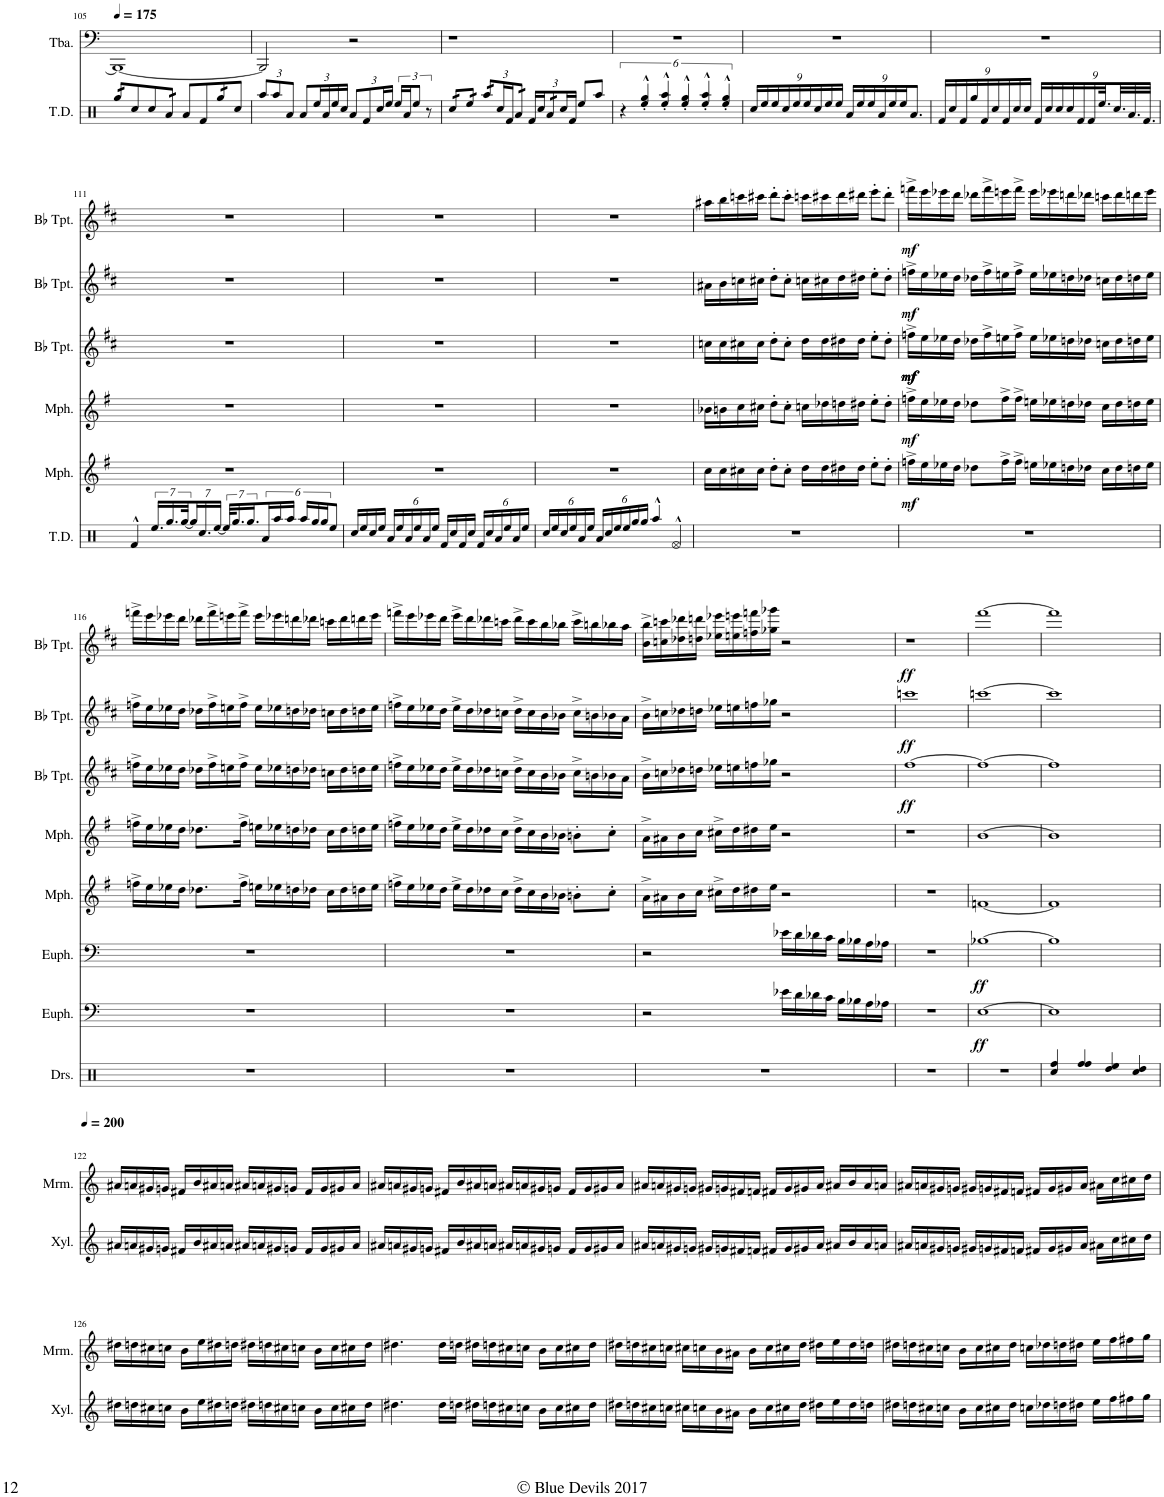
**kern	**kern	**kern	**kern	**dynam	**kern	**dynam	**kern	**dynam	**kern	**dynam	**kern	**dynam	**kern	**dynam	**kern	**dynam
*part10	*part9	*part8	*part7	*part7	*part6	*part6	*part5	*part5	*part4	*part4	*part3	*part3	*part2	*part2	*part1	*part1
*staff10	*staff9	*staff8	*staff7	*staff7	*staff6	*staff6	*staff5	*staff5	*staff4	*staff4	*staff3	*staff3	*staff2	*staff2	*staff1	*staff1
*I"Xylophone	*I"Marimba	*I"Tuba 1	*I"Euphonium	*	*I"Euphonium 1	*	*I"Mellophone 2	*	*I"Mellophone 1	*	*I"Bb Trumpet 3	*	*I"Bb Trumpet 2	*	*I"Bb Trumpet 1	*
*I'Xyl.	*I'Mrm.	*I'Tba.	*I'Euph.	*	*I'Euph.	*	*I'Mph.	*	*I'Mph.	*	*I'Bb Tpt.	*	*I'Bb Tpt.	*	*I'Bb Tpt.	*
!!LO:PB:g=z
*clefG2	*clefG2	*clefF4	*clefF4	*	*clefF4	*	*clefG2	*	*clefG2	*	*clefG2	*	*clefG2	*	*clefG2	*
*Trd-7c-12	*	*	*	*	*	*	*Trd4c7	*	*Trd4c7	*	*Trd1c2	*	*Trd1c2	*	*Trd1c2	*
*k[]	*k[]	*k[]	*k[]	*	*k[]	*	*k[f#]	*	*k[f#]	*	*k[f#c#]	*	*k[f#c#]	*	*k[f#c#]	*
*M4/4	*M4/4	*M4/4	*M4/4	*	*M4/4	*	*M4/4	*	*M4/4	*	*M4/4	*	*M4/4	*	*M4/4	*
=105	=105	=105	=105	=105	=105	=105	=105	=105	=105	=105	=105	=105	=105	=105	=105	=105
1r	1r	1BBB-_	1r	.	1r	.	1r	.	1r	.	1r	.	1r	.	1r	.
=106	=106	=106	=106	=106	=106	=106	=106	=106	=106	=106	=106	=106	=106	=106	=106	=106
1r	1r	2BBB-/]	1r	.	1r	.	1r	.	1r	.	1r	.	1r	.	1r	.
.	.	2r	.	.	.	.	.	.	.	.	.	.	.	.	.	.
=107	=107	=107	=107	=107	=107	=107	=107	=107	=107	=107	=107	=107	=107	=107	=107	=107
1r	1r	1r	1r	.	1r	.	1r	.	1r	.	1r	.	1r	.	1r	.
=108	=108	=108	=108	=108	=108	=108	=108	=108	=108	=108	=108	=108	=108	=108	=108	=108
1r	1r	1r	1r	.	1r	.	1r	.	1r	.	1r	.	1r	.	1r	.
=109	=109	=109	=109	=109	=109	=109	=109	=109	=109	=109	=109	=109	=109	=109	=109	=109
1r	1r	1r	1r	.	1r	.	1r	.	1r	.	1r	.	1r	.	1r	.
=110	=110	=110	=110	=110	=110	=110	=110	=110	=110	=110	=110	=110	=110	=110	=110	=110
1r	1r	1r	1r	.	1r	.	1r	.	1r	.	1r	.	1r	.	1r	.
!!LO:LB:g=z
=111	=111	=111	=111	=111	=111	=111	=111	=111	=111	=111	=111	=111	=111	=111	=111	=111
1r	1r	1r	1r	.	1r	.	1r	.	1r	.	1r	.	1r	.	1r	.
=112	=112	=112	=112	=112	=112	=112	=112	=112	=112	=112	=112	=112	=112	=112	=112	=112
1r	1r	1r	1r	.	1r	.	1r	.	1r	.	1r	.	1r	.	1r	.
=113	=113	=113	=113	=113	=113	=113	=113	=113	=113	=113	=113	=113	=113	=113	=113	=113
1r	1r	1r	1r	.	1r	.	1r	.	1r	.	1r	.	1r	.	1r	.
=114	=114	=114	=114	=114	=114	=114	=114	=114	=114	=114	=114	=114	=114	=114	=114	=114
1r	1r	1r	1r	.	1r	.	16cc\LL	.	16b-X\LL	.	16ccn\LL	.	16a#X\LL	.	16aa#X\LL	.
.	.	.	.	.	.	.	16cc\	.	16bn\	.	16cc\	.	16b\	.	16bb\	.
.	.	.	.	.	.	.	16cc#X\	.	16cc\	.	16cc#X\	.	16ccn\	.	16cccn\	.
.	.	.	.	.	.	.	16cc#\JJ	.	16cc#X\JJ	.	16cc#\JJ	.	16cc#X\JJ	.	16ccc#X\JJ	.
.	.	.	.	.	.	.	8dd'\L	.	8dd'\L	.	8dd'\L	.	8dd'\L	.	8ddd'\L	.
.	.	.	.	.	.	.	8cc#'\J	.	8cc#'\J	.	8cc#'\J	.	8cc#'\J	.	8ccc#'\J	.
.	.	.	.	.	.	.	16dd\LL	.	16ccn\LL	.	16dd\LL	.	16ccn\LL	.	16cccn\LL	.
.	.	.	.	.	.	.	16dd\	.	16dd-X\	.	16dd\	.	16cc#X\	.	16ccc#X\	.
.	.	.	.	.	.	.	16dd#X\	.	16ddn\	.	16dd#X\	.	16dd\	.	16ddd\	.
.	.	.	.	.	.	.	16dd#\JJ	.	16dd#X\JJ	.	16dd#\JJ	.	16dd#X\JJ	.	16ddd#X\JJ	.
.	.	.	.	.	.	.	8ee'\L	.	8ee'\L	.	8ee'\L	.	8ee'\L	.	8eee'\L	.
.	.	.	.	.	.	.	8dd#'\J	.	8dd#'\J	.	8dd#'\J	.	8dd#'\J	.	8ddd#'\J	.
=115	=115	=115	=115	=115	=115	=115	=115	=115	=115	=115	=115	=115	=115	=115	=115	=115
!	!	!	!	!	!	!	!	!LO:DY:b	!	!LO:DY:b	!	!LO:DY:b	!	!	!	!
!	!	!	!	!	!	!	!	!	!	!	!	!LO:DY:n=1:b	!	!	!	!
!	!	!	!	!	!	!	!	!	!	!	!	!LO:DY:n=2:b	!	!LO:DY:b	!	!LO:DY:b
1r	1r	1r	1r	.	1r	.	16ffn^\LL	mf	16ffn^\LL	mf	16ffn^\LL	mf mf mf	16ffn^\LL	mf	16fffn^\LL	mf
.	.	.	.	.	.	.	16ee\	.	16ee\	.	16ee\	.	16ee\	.	16eee\	.
.	.	.	.	.	.	.	16ee-X\	.	16ee-X\	.	16ee-X\	.	16ee-X\	.	16eee-X\	.
.	.	.	.	.	.	.	16dd\JJ	.	16dd\JJ	.	16dd\JJ	.	16dd\JJ	.	16ddd\JJ	.
.	.	.	.	.	.	.	8dd-X\L	.	8dd-X\L	.	16dd-X\LL	.	16dd-X\LL	.	16ddd-X\LL	.
.	.	.	.	.	.	.	.	.	.	.	16ff^\	.	16ff^\	.	16fff^\	.
.	.	.	.	.	.	.	16ff^\L	.	16ff^\L	.	16een\	.	16een\	.	16eeen\	.
.	.	.	.	.	.	.	16ff^\JJ	.	16ff^\JJ	.	16ff^\JJ	.	16ff^\JJ	.	16fff^\JJ	.
.	.	.	.	.	.	.	16een\LL	.	16een\LL	.	16ee\LL	.	16ee\LL	.	16eee\LL	.
.	.	.	.	.	.	.	16ee-X\	.	16ee-X\	.	16ee-X\	.	16ee-X\	.	16eee-X\	.
.	.	.	.	.	.	.	16ddn\	.	16ddn\	.	16ddn\	.	16ddn\	.	16dddn\	.
.	.	.	.	.	.	.	16dd-X\JJ	.	16dd-X\JJ	.	16dd-X\JJ	.	16dd-X\JJ	.	16ddd-X\JJ	.
.	.	.	.	.	.	.	16cc\LL	.	16cc\LL	.	16ccn\LL	.	16ccn\LL	.	16cccn\LL	.
.	.	.	.	.	.	.	16dd-\	.	16dd-\	.	16dd-\	.	16dd-\	.	16ddd-\	.
.	.	.	.	.	.	.	16ddn\	.	16ddn\	.	16ddn\	.	16ddn\	.	16dddn\	.
.	.	.	.	.	.	.	16ee-\JJ	.	16ee-\JJ	.	16ee-\JJ	.	16ee-\JJ	.	16eee-\JJ	.
!!LO:LB:g=z
=116	=116	=116	=116	=116	=116	=116	=116	=116	=116	=116	=116	=116	=116	=116	=116	=116
1r	1r	1r	1r	.	1r	.	16ffn^\LL	.	16ffn^\LL	.	16ffn^\LL	.	16ffn^\LL	.	16fffn^\LL	.
.	.	.	.	.	.	.	16ee\	.	16ee\	.	16ee\	.	16ee\	.	16eee\	.
.	.	.	.	.	.	.	16ee-X\	.	16ee-X\	.	16ee-X\	.	16ee-X\	.	16eee-X\	.
.	.	.	.	.	.	.	16dd\JJ	.	16dd\JJ	.	16dd\JJ	.	16dd\JJ	.	16ddd\JJ	.
.	.	.	.	.	.	.	8.dd-X\L	.	8.dd-X\L	.	16dd-X\LL	.	16dd-X\LL	.	16ddd-X\LL	.
.	.	.	.	.	.	.	.	.	.	.	16ff^\	.	16ff^\	.	16fff^\	.
.	.	.	.	.	.	.	.	.	.	.	16een\	.	16een\	.	16eeen\	.
.	.	.	.	.	.	.	16ff^\Jk	.	16ff^\Jk	.	16ff^\JJ	.	16ff^\JJ	.	16fff^\JJ	.
.	.	.	.	.	.	.	16een\LL	.	16een\LL	.	16ee\LL	.	16ee\LL	.	16eee\LL	.
.	.	.	.	.	.	.	16ee-X\	.	16ee-X\	.	16ee-X\	.	16ee-X\	.	16eee-X\	.
.	.	.	.	.	.	.	16ddn\	.	16ddn\	.	16ddn\	.	16ddn\	.	16dddn\	.
.	.	.	.	.	.	.	16dd-X\JJ	.	16dd-X\JJ	.	16dd-X\JJ	.	16dd-X\JJ	.	16ddd-X\JJ	.
.	.	.	.	.	.	.	16cc\LL	.	16cc\LL	.	16ccn\LL	.	16ccn\LL	.	16cccn\LL	.
.	.	.	.	.	.	.	16dd-\	.	16dd-\	.	16dd-\	.	16dd-\	.	16ddd-\	.
.	.	.	.	.	.	.	16ddn\	.	16ddn\	.	16ddn\	.	16ddn\	.	16dddn\	.
.	.	.	.	.	.	.	16ee-\JJ	.	16ee-\JJ	.	16ee-\JJ	.	16ee-\JJ	.	16eee-\JJ	.
=117	=117	=117	=117	=117	=117	=117	=117	=117	=117	=117	=117	=117	=117	=117	=117	=117
1r	1r	1r	1r	.	1r	.	16ffn^\LL	.	16ffn^\LL	.	16ffn^\LL	.	16ffn^\LL	.	16fffn^\LL	.
.	.	.	.	.	.	.	16ee\	.	16ee\	.	16ee\	.	16ee\	.	16eee\	.
.	.	.	.	.	.	.	16ee-X\	.	16ee-X\	.	16ee-X\	.	16ee-X\	.	16eee-X\	.
.	.	.	.	.	.	.	16dd\JJ	.	16dd\JJ	.	16dd\JJ	.	16dd\JJ	.	16ddd\JJ	.
.	.	.	.	.	.	.	16ee-^\LL	.	16ee-^\LL	.	16ee-^\LL	.	16ee-^\LL	.	16eee-^\LL	.
.	.	.	.	.	.	.	16dd\	.	16dd\	.	16dd\	.	16dd\	.	16ddd\	.
.	.	.	.	.	.	.	16dd-X\	.	16dd-X\	.	16dd-X\	.	16dd-X\	.	16ddd-X\	.
.	.	.	.	.	.	.	16cc\JJ	.	16cc\JJ	.	16ccn\JJ	.	16ccn\JJ	.	16cccn\JJ	.
.	.	.	.	.	.	.	16dd-^\LL	.	16dd-^\LL	.	16dd-^\LL	.	16dd-^\LL	.	16ddd-^\LL	.
.	.	.	.	.	.	.	16cc\	.	16cc\	.	16cc\	.	16cc\	.	16ccc\	.
.	.	.	.	.	.	.	16b\	.	16b\	.	16b\	.	16b\	.	16bb\	.
.	.	.	.	.	.	.	16b-X\JJ	.	16b-X\JJ	.	16b-X\JJ	.	16b-X\JJ	.	16bb-X\JJ	.
.	.	.	.	.	.	.	8bn'\L	.	8bn'\L	.	16cc^\LL	.	16cc^\LL	.	16ccc^\LL	.
.	.	.	.	.	.	.	.	.	.	.	16bn\	.	16bn\	.	16bbn\	.
.	.	.	.	.	.	.	8cc'\J	.	8cc'\J	.	16b-X\	.	16b-X\	.	16bb-X\	.
.	.	.	.	.	.	.	.	.	.	.	16a\JJ	.	16a\JJ	.	16aa\JJ	.
=118	=118	=118	=118	=118	=118	=118	=118	=118	=118	=118	=118	=118	=118	=118	=118	=118
1r	1r	1r	2r	.	2r	.	16a^\LL	.	16a^\LL	.	16b^\LL	.	16b^\LL	.	16b\^ 16bb\^LL	.
.	.	.	.	.	.	.	16a#X\	.	16a#X\	.	16ccn\	.	16ccn\	.	16ccn\ 16cccn\	.
.	.	.	.	.	.	.	16b\	.	16b\	.	16dd-X\	.	16dd-X\	.	16dd-X\ 16ddd-X\	.
.	.	.	.	.	.	.	16cc\JJ	.	16cc\JJ	.	16ddn\JJ	.	16ddn\JJ	.	16ddn\ 16dddn\JJ	.
.	.	.	.	.	.	.	16cc#X^\LL	.	16cc#X^\LL	.	16ee-X\LL	.	16ee-X\LL	.	16ee-X\ 16eee-X\LL	.
.	.	.	.	.	.	.	16dd\	.	16dd\	.	16een\	.	16een\	.	16een\ 16eeen\	.
.	.	.	.	.	.	.	16dd#X\	.	16dd#X\	.	16ffn\	.	16ffn\	.	16ffn\ 16fffn\	.
.	.	.	.	.	.	.	16ee\JJ	.	16ee\JJ	.	16gg-X\JJ	.	16gg-X\JJ	.	16gg-X\ 16ggg-X\JJ	.
.	.	.	16e-X\LL	.	16e-X\LL	.	2r	.	2r	.	2r	.	2r	.	2r	.
.	.	.	16d\	.	16d\	.	.	.	.	.	.	.	.	.	.	.
.	.	.	16d-X\	.	16d-X\	.	.	.	.	.	.	.	.	.	.	.
.	.	.	16c\JJ	.	16c\JJ	.	.	.	.	.	.	.	.	.	.	.
.	.	.	16B\LL	.	16B\LL	.	.	.	.	.	.	.	.	.	.	.
.	.	.	16B-X\	.	16B-X\	.	.	.	.	.	.	.	.	.	.	.
.	.	.	16A\	.	16A\	.	.	.	.	.	.	.	.	.	.	.
.	.	.	16A-X\JJ	.	16A-X\JJ	.	.	.	.	.	.	.	.	.	.	.
=119	=119	=119	=119	=119	=119	=119	=119	=119	=119	=119	=119	=119	=119	=119	=119	=119
!	!	!	!	!	!	!	!	!	!	!	!	!LO:DY:b	!	!LO:DY:b	!	!LO:DY:b
1r	1r	1r	1r	.	1r	.	1r	.	1r	.	[1ff#	ff	1cccn	ff	1r	ff
=120	=120	=120	=120	=120	=120	=120	=120	=120	=120	=120	=120	=120	=120	=120	=120	=120
!	!	!	!	!LO:DY:b	!	!LO:DY:b	!	!	!	!	!	!	!	!	!	!
1r	1r	1r	[1E	ff	[1B-X	ff	[1fn	.	[1b	.	1ff#_	.	[1cccn	.	[1fff#	.
=121	=121	=121	=121	=121	=121	=121	=121	=121	=121	=121	=121	=121	=121	=121	=121	=121
1r	1r	1r	1E]	.	1B-]	.	1f]	.	1b]	.	1ff#]	.	1ccc]	.	1fff#]	.
!!LO:LB:g=z
=122	=122	=122	=122	=122	=122	=122	=122	=122	=122	=122	=122	=122	=122	=122	=122	=122
16a#X/LL	16a#X/LL	1r	1r	.	1r	.	1r	.	1r	.	1r	.	1r	.	1r	.
16an/	16an/	.	.	.	.	.	.	.	.	.	.	.	.	.	.	.
16g#X/	16g#X/	.	.	.	.	.	.	.	.	.	.	.	.	.	.	.
16gn/JJ	16gn/JJ	.	.	.	.	.	.	.	.	.	.	.	.	.	.	.
16f#X/LL	16f#X/LL	.	.	.	.	.	.	.	.	.	.	.	.	.	.	.
16b/	16b/	.	.	.	.	.	.	.	.	.	.	.	.	.	.	.
16a#X/	16a#X/	.	.	.	.	.	.	.	.	.	.	.	.	.	.	.
16an/JJ	16an/JJ	.	.	.	.	.	.	.	.	.	.	.	.	.	.	.
16a#X/LL	16a#X/LL	.	.	.	.	.	.	.	.	.	.	.	.	.	.	.
16an/	16an/	.	.	.	.	.	.	.	.	.	.	.	.	.	.	.
16g#X/	16g#X/	.	.	.	.	.	.	.	.	.	.	.	.	.	.	.
16gn/JJ	16gn/JJ	.	.	.	.	.	.	.	.	.	.	.	.	.	.	.
16f#/LL	16f#/LL	.	.	.	.	.	.	.	.	.	.	.	.	.	.	.
16g/	16g/	.	.	.	.	.	.	.	.	.	.	.	.	.	.	.
16g#X/	16g#X/	.	.	.	.	.	.	.	.	.	.	.	.	.	.	.
16a/JJ	16a/JJ	.	.	.	.	.	.	.	.	.	.	.	.	.	.	.
=123	=123	=123	=123	=123	=123	=123	=123	=123	=123	=123	=123	=123	=123	=123	=123	=123
16a#X/LL	16a#X/LL	1r	1r	.	1r	.	1r	.	1r	.	1r	.	1r	.	1r	.
16an/	16an/	.	.	.	.	.	.	.	.	.	.	.	.	.	.	.
16g#X/	16g#X/	.	.	.	.	.	.	.	.	.	.	.	.	.	.	.
16gn/JJ	16gn/JJ	.	.	.	.	.	.	.	.	.	.	.	.	.	.	.
16f#X/LL	16f#X/LL	.	.	.	.	.	.	.	.	.	.	.	.	.	.	.
16b/	16b/	.	.	.	.	.	.	.	.	.	.	.	.	.	.	.
16a#X/	16a#X/	.	.	.	.	.	.	.	.	.	.	.	.	.	.	.
16an/JJ	16an/JJ	.	.	.	.	.	.	.	.	.	.	.	.	.	.	.
16a#X/LL	16a#X/LL	.	.	.	.	.	.	.	.	.	.	.	.	.	.	.
16an/	16an/	.	.	.	.	.	.	.	.	.	.	.	.	.	.	.
16g#X/	16g#X/	.	.	.	.	.	.	.	.	.	.	.	.	.	.	.
16gn/JJ	16gn/JJ	.	.	.	.	.	.	.	.	.	.	.	.	.	.	.
16f#/LL	16f#/LL	.	.	.	.	.	.	.	.	.	.	.	.	.	.	.
16g/	16g/	.	.	.	.	.	.	.	.	.	.	.	.	.	.	.
16g#X/	16g#X/	.	.	.	.	.	.	.	.	.	.	.	.	.	.	.
16a/JJ	16a/JJ	.	.	.	.	.	.	.	.	.	.	.	.	.	.	.
=124	=124	=124	=124	=124	=124	=124	=124	=124	=124	=124	=124	=124	=124	=124	=124	=124
16a#X/LL	16a#X/LL	1r	1r	.	1r	.	1r	.	1r	.	1r	.	1r	.	1r	.
16an/	16an/	.	.	.	.	.	.	.	.	.	.	.	.	.	.	.
16g#X/	16g#X/	.	.	.	.	.	.	.	.	.	.	.	.	.	.	.
16gn/JJ	16gn/JJ	.	.	.	.	.	.	.	.	.	.	.	.	.	.	.
16g#X/LL	16g#X/LL	.	.	.	.	.	.	.	.	.	.	.	.	.	.	.
16gn/	16gn/	.	.	.	.	.	.	.	.	.	.	.	.	.	.	.
16f#X/	16f#X/	.	.	.	.	.	.	.	.	.	.	.	.	.	.	.
16fn/JJ	16fn/JJ	.	.	.	.	.	.	.	.	.	.	.	.	.	.	.
16f#X/LL	16f#X/LL	.	.	.	.	.	.	.	.	.	.	.	.	.	.	.
16g/	16g/	.	.	.	.	.	.	.	.	.	.	.	.	.	.	.
16g#X/	16g#X/	.	.	.	.	.	.	.	.	.	.	.	.	.	.	.
16a/JJ	16a/JJ	.	.	.	.	.	.	.	.	.	.	.	.	.	.	.
16a#X/LL	16a#X/LL	.	.	.	.	.	.	.	.	.	.	.	.	.	.	.
16b/	16b/	.	.	.	.	.	.	.	.	.	.	.	.	.	.	.
16a#/	16a#/	.	.	.	.	.	.	.	.	.	.	.	.	.	.	.
16an/JJ	16an/JJ	.	.	.	.	.	.	.	.	.	.	.	.	.	.	.
=125	=125	=125	=125	=125	=125	=125	=125	=125	=125	=125	=125	=125	=125	=125	=125	=125
16a#X/LL	16a#X/LL	1r	1r	.	1r	.	1r	.	1r	.	1r	.	1r	.	1r	.
16an/	16an/	.	.	.	.	.	.	.	.	.	.	.	.	.	.	.
16g#X/	16g#X/	.	.	.	.	.	.	.	.	.	.	.	.	.	.	.
16gn/JJ	16gn/JJ	.	.	.	.	.	.	.	.	.	.	.	.	.	.	.
16g#X/LL	16g#X/LL	.	.	.	.	.	.	.	.	.	.	.	.	.	.	.
16gn/	16gn/	.	.	.	.	.	.	.	.	.	.	.	.	.	.	.
16f#X/	16f#X/	.	.	.	.	.	.	.	.	.	.	.	.	.	.	.
16fn/JJ	16fn/JJ	.	.	.	.	.	.	.	.	.	.	.	.	.	.	.
16f#X/LL	16f#X/LL	.	.	.	.	.	.	.	.	.	.	.	.	.	.	.
16g/	16g/	.	.	.	.	.	.	.	.	.	.	.	.	.	.	.
16g#X/	16g#X/	.	.	.	.	.	.	.	.	.	.	.	.	.	.	.
16a/JJ	16a/JJ	.	.	.	.	.	.	.	.	.	.	.	.	.	.	.
16a#X\LL	16a#X\LL	.	.	.	.	.	.	.	.	.	.	.	.	.	.	.
16cc\	16cc\	.	.	.	.	.	.	.	.	.	.	.	.	.	.	.
16cc#X\	16cc#X\	.	.	.	.	.	.	.	.	.	.	.	.	.	.	.
16dd\JJ	16dd\JJ	.	.	.	.	.	.	.	.	.	.	.	.	.	.	.
!!LO:LB:g=z
=126	=126	=126	=126	=126	=126	=126	=126	=126	=126	=126	=126	=126	=126	=126	=126	=126
16dd#X\LL	16dd#X\LL	1r	1r	.	1r	.	1r	.	1r	.	1r	.	1r	.	1r	.
16ddn\	16ddn\	.	.	.	.	.	.	.	.	.	.	.	.	.	.	.
16cc#X\	16cc#X\	.	.	.	.	.	.	.	.	.	.	.	.	.	.	.
16ccn\JJ	16ccn\JJ	.	.	.	.	.	.	.	.	.	.	.	.	.	.	.
16b\LL	16b\LL	.	.	.	.	.	.	.	.	.	.	.	.	.	.	.
16ee\	16ee\	.	.	.	.	.	.	.	.	.	.	.	.	.	.	.
16dd#X\	16dd#X\	.	.	.	.	.	.	.	.	.	.	.	.	.	.	.
16ddn\JJ	16ddn\JJ	.	.	.	.	.	.	.	.	.	.	.	.	.	.	.
16dd#X\LL	16dd#X\LL	.	.	.	.	.	.	.	.	.	.	.	.	.	.	.
16ddn\	16ddn\	.	.	.	.	.	.	.	.	.	.	.	.	.	.	.
16cc#X\	16cc#X\	.	.	.	.	.	.	.	.	.	.	.	.	.	.	.
16ccn\JJ	16ccn\JJ	.	.	.	.	.	.	.	.	.	.	.	.	.	.	.
16b\LL	16b\LL	.	.	.	.	.	.	.	.	.	.	.	.	.	.	.
16cc\	16cc\	.	.	.	.	.	.	.	.	.	.	.	.	.	.	.
16cc#X\	16cc#X\	.	.	.	.	.	.	.	.	.	.	.	.	.	.	.
16dd\JJ	16dd\JJ	.	.	.	.	.	.	.	.	.	.	.	.	.	.	.
=127	=127	=127	=127	=127	=127	=127	=127	=127	=127	=127	=127	=127	=127	=127	=127	=127
4.dd#X\	4.dd#X\	1r	1r	.	1r	.	1r	.	1r	.	1r	.	1r	.	1r	.
16dd#\LL	16dd#\LL	.	.	.	.	.	.	.	.	.	.	.	.	.	.	.
16ddn\JJ	16ddn\JJ	.	.	.	.	.	.	.	.	.	.	.	.	.	.	.
16dd#X\LL	16dd#X\LL	.	.	.	.	.	.	.	.	.	.	.	.	.	.	.
16ddn\	16ddn\	.	.	.	.	.	.	.	.	.	.	.	.	.	.	.
16cc#X\	16cc#X\	.	.	.	.	.	.	.	.	.	.	.	.	.	.	.
16ccn\JJ	16ccn\JJ	.	.	.	.	.	.	.	.	.	.	.	.	.	.	.
16b\LL	16b\LL	.	.	.	.	.	.	.	.	.	.	.	.	.	.	.
16cc\	16cc\	.	.	.	.	.	.	.	.	.	.	.	.	.	.	.
16cc#X\	16cc#X\	.	.	.	.	.	.	.	.	.	.	.	.	.	.	.
16dd\JJ	16dd\JJ	.	.	.	.	.	.	.	.	.	.	.	.	.	.	.
=128	=128	=128	=128	=128	=128	=128	=128	=128	=128	=128	=128	=128	=128	=128	=128	=128
16dd#X\LL	16dd#X\LL	1r	1r	.	1r	.	1r	.	1r	.	1r	.	1r	.	1r	.
16ddn\	16ddn\	.	.	.	.	.	.	.	.	.	.	.	.	.	.	.
16cc#X\	16cc#X\	.	.	.	.	.	.	.	.	.	.	.	.	.	.	.
16ccn\JJ	16ccn\JJ	.	.	.	.	.	.	.	.	.	.	.	.	.	.	.
16cc#X\LL	16cc#X\LL	.	.	.	.	.	.	.	.	.	.	.	.	.	.	.
16ccn\	16ccn\	.	.	.	.	.	.	.	.	.	.	.	.	.	.	.
16b\	16b\	.	.	.	.	.	.	.	.	.	.	.	.	.	.	.
16a#X\JJ	16a#X\JJ	.	.	.	.	.	.	.	.	.	.	.	.	.	.	.
16b\LL	16b\LL	.	.	.	.	.	.	.	.	.	.	.	.	.	.	.
16cc\	16cc\	.	.	.	.	.	.	.	.	.	.	.	.	.	.	.
16cc#X\	16cc#X\	.	.	.	.	.	.	.	.	.	.	.	.	.	.	.
16dd\JJ	16dd\JJ	.	.	.	.	.	.	.	.	.	.	.	.	.	.	.
16dd#X\LL	16dd#X\LL	.	.	.	.	.	.	.	.	.	.	.	.	.	.	.
16ee\	16ee\	.	.	.	.	.	.	.	.	.	.	.	.	.	.	.
16dd#\	16dd#\	.	.	.	.	.	.	.	.	.	.	.	.	.	.	.
16ddn\JJ	16ddn\JJ	.	.	.	.	.	.	.	.	.	.	.	.	.	.	.
=129	=129	=129	=129	=129	=129	=129	=129	=129	=129	=129	=129	=129	=129	=129	=129	=129
16dd#X\LL	16dd#X\LL	1r	1r	.	1r	.	1r	.	1r	.	1r	.	1r	.	1r	.
16ddn\	16ddn\	.	.	.	.	.	.	.	.	.	.	.	.	.	.	.
16cc#X\	16cc#X\	.	.	.	.	.	.	.	.	.	.	.	.	.	.	.
16ccn\JJ	16ccn\JJ	.	.	.	.	.	.	.	.	.	.	.	.	.	.	.
16b\LL	16b\LL	.	.	.	.	.	.	.	.	.	.	.	.	.	.	.
16cc\	16cc\	.	.	.	.	.	.	.	.	.	.	.	.	.	.	.
16cc#X\	16cc#X\	.	.	.	.	.	.	.	.	.	.	.	.	.	.	.
16dd\JJ	16dd\JJ	.	.	.	.	.	.	.	.	.	.	.	.	.	.	.
16ccn\LL	16ccn\LL	.	.	.	.	.	.	.	.	.	.	.	.	.	.	.
16dd-X\	16dd-X\	.	.	.	.	.	.	.	.	.	.	.	.	.	.	.
16ddn\	16ddn\	.	.	.	.	.	.	.	.	.	.	.	.	.	.	.
16dd#X\JJ	16dd#X\JJ	.	.	.	.	.	.	.	.	.	.	.	.	.	.	.
16ee\LL	16ee\LL	.	.	.	.	.	.	.	.	.	.	.	.	.	.	.
16ff\	16ff\	.	.	.	.	.	.	.	.	.	.	.	.	.	.	.
16ff#X\	16ff#X\	.	.	.	.	.	.	.	.	.	.	.	.	.	.	.
16gg\JJ	16gg\JJ	.	.	.	.	.	.	.	.	.	.	.	.	.	.	.
=	=	=	=	=	=	=	=	=	=	=	=	=	=	=	=	=
*-	*-	*-	*-	*-	*-	*-	*-	*-	*-	*-	*-	*-	*-	*-	*-	*-
